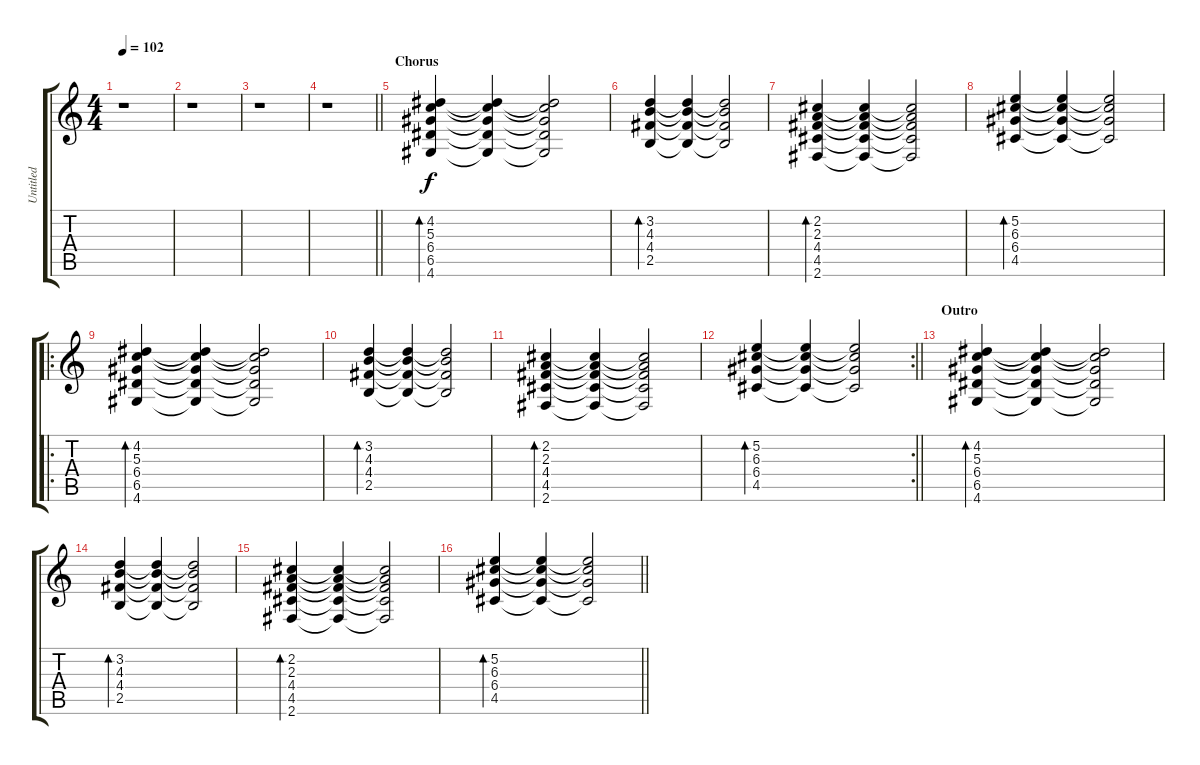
\track ("Untitled" "Untitled") {instrument electricguitarclean}
\staff {score tabs}
\tuning (E4 B3 G3 D3 A2 E2) {hide}
\ts (4 4)
\tempo 102
\clef g2
\ks c
r.1{dy f} |
r.1 |
r.1 |
\barLineRight lightlight
r.1 |
\section ("" "Chorus")
(4.2 5.3 6.4 6.5 4.6).4{bd 60} (4.2{t} 5.3{t} 6.4{t} 6.5{t} 4.6{t}).4 (4.2{t} 5.3{t} 6.4{t} 6.5{t} 4.6{t}).2 |
(3.2 4.3 4.4 2.5).4{bd 60} (3.2{t} 4.3{t} 4.4{t} 2.5{t}).4 (3.2{t} 4.3{t} 4.4{t} 2.5{t}).2 |
(2.2 2.3 4.4 4.5 2.6).4{bd 60} (2.2{t} 2.3{t} 4.4{t} 4.5{t} 2.6{t}).4 (2.2{t} 2.3{t} 4.4{t} 4.5{t} 2.6{t}).2 |
(5.2 6.3 6.4 4.5).4{bd 60} (5.2{t} 6.3{t} 6.4{t} 4.5{t}).4 (5.2{t} 6.3{t} 6.4{t} 4.5{t}).2 |
\ro
(4.2 5.3 6.4 6.5 4.6).4{bd 60} (4.2{t} 5.3{t} 6.4{t} 6.5{t} 4.6{t}).4 (4.2{t} 5.3{t} 6.4{t} 6.5{t} 4.6{t}).2 |
(3.2 4.3 4.4 2.5).4{bd 60} (3.2{t} 4.3{t} 4.4{t} 2.5{t}).4 (3.2{t} 4.3{t} 4.4{t} 2.5{t}).2 |
(2.2 2.3 4.4 4.5 2.6).4{bd 60} (2.2{t} 2.3{t} 4.4{t} 4.5{t} 2.6{t}).4 (2.2{t} 2.3{t} 4.4{t} 4.5{t} 2.6{t}).2 |
\rc 2
\barLineRight lightlight
(5.2 6.3 6.4 4.5).4{bd 60} (5.2{t} 6.3{t} 6.4{t} 4.5{t}).4 (5.2{t} 6.3{t} 6.4{t} 4.5{t}).2 |
\section ("" "Outro")
(4.2 5.3 6.4 6.5 4.6).4{bd 60} (4.2{t} 5.3{t} 6.4{t} 6.5{t} 4.6{t}).4 (4.2{t} 5.3{t} 6.4{t} 6.5{t} 4.6{t}).2 |
(3.2 4.3 4.4 2.5).4{bd 60} (3.2{t} 4.3{t} 4.4{t} 2.5{t}).4 (3.2{t} 4.3{t} 4.4{t} 2.5{t}).2 |
(2.2 2.3 4.4 4.5 2.6).4{bd 60} (2.2{t} 2.3{t} 4.4{t} 4.5{t} 2.6{t}).4 (2.2{t} 2.3{t} 4.4{t} 4.5{t} 2.6{t}).2 |
\barLineRight lightlight
(5.2 6.3 6.4 4.5).4{bd 60} (5.2{t} 6.3{t} 6.4{t} 4.5{t}).4 (5.2{t} 6.3{t} 6.4{t} 4.5{t}).2
